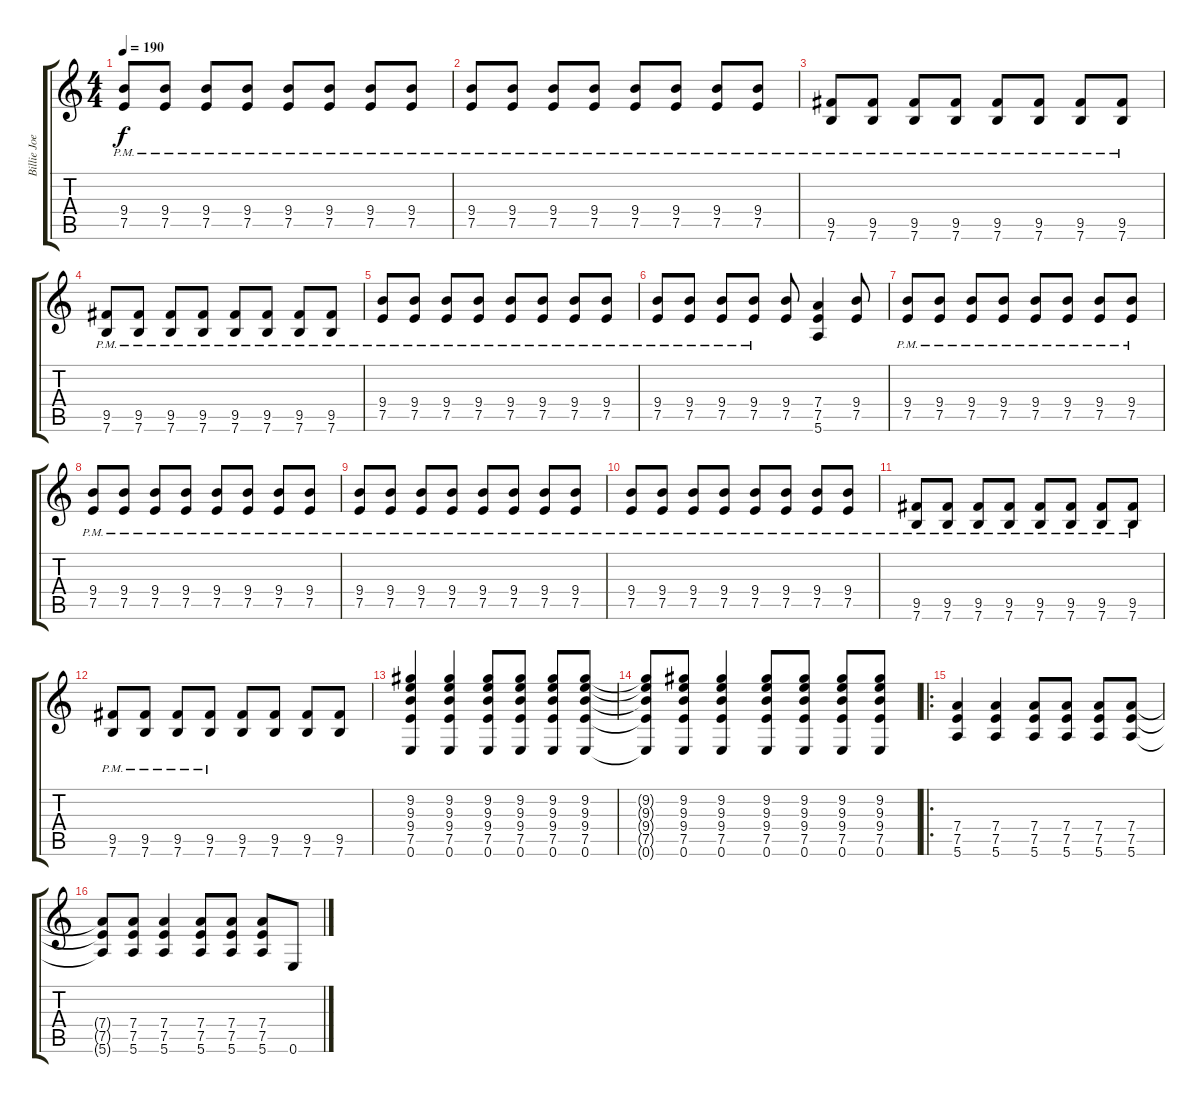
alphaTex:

\track ("Billie Joe" "Billie Joe") {instrument overdrivenguitar}
\staff {score tabs}
\tuning (E4 B3 G3 D3 A2 E2) {hide}
\ts (4 4)
\tempo 190
\clef g2
\ks c
(9.4{pm} 7.5{pm}).8{dy f} (9.4{pm} 7.5{pm}).8 (9.4{pm} 7.5{pm}).8 (9.4{pm} 7.5{pm}).8 (9.4{pm} 7.5{pm}).8 (9.4{pm} 7.5{pm}).8 (9.4{pm} 7.5{pm}).8 (9.4{pm} 7.5{pm}).8 |
(9.4{pm} 7.5{pm}).8 (9.4{pm} 7.5{pm}).8 (9.4{pm} 7.5{pm}).8 (9.4{pm} 7.5{pm}).8 (9.4{pm} 7.5{pm}).8 (9.4{pm} 7.5{pm}).8 (9.4{pm} 7.5{pm}).8 (9.4{pm} 7.5{pm}).8 |
(9.5{pm} 7.6{pm}).8 (9.5{pm} 7.6{pm}).8 (9.5{pm} 7.6{pm}).8 (9.5{pm} 7.6{pm}).8 (9.5{pm} 7.6{pm}).8 (9.5{pm} 7.6{pm}).8 (9.5{pm} 7.6{pm}).8 (9.5{pm} 7.6{pm}).8 |
(9.5{pm} 7.6{pm}).8 (9.5{pm} 7.6{pm}).8 (9.5{pm} 7.6{pm}).8 (9.5{pm} 7.6{pm}).8 (9.5{pm} 7.6{pm}).8 (9.5{pm} 7.6{pm}).8 (9.5{pm} 7.6{pm}).8 (9.5{pm} 7.6{pm}).8 |
(9.4{pm} 7.5{pm}).8 (9.4{pm} 7.5{pm}).8 (9.4{pm} 7.5{pm}).8 (9.4{pm} 7.5{pm}).8 (9.4{pm} 7.5{pm}).8 (9.4{pm} 7.5{pm}).8 (9.4{pm} 7.5{pm}).8 (9.4{pm} 7.5{pm}).8 |
(9.4{pm} 7.5{pm}).8 (9.4{pm} 7.5{pm}).8 (9.4{pm} 7.5{pm}).8 (9.4{pm} 7.5{pm}).8 (9.4 7.5).8 (7.4 7.5 5.6).4 (9.4 7.5).8 |
(9.4{pm} 7.5{pm}).8 (9.4{pm} 7.5{pm}).8 (9.4{pm} 7.5{pm}).8 (9.4{pm} 7.5{pm}).8 (9.4{pm} 7.5{pm}).8 (9.4{pm} 7.5{pm}).8 (9.4{pm} 7.5{pm}).8 (9.4{pm} 7.5{pm}).8 |
(9.4{pm} 7.5{pm}).8 (9.4{pm} 7.5{pm}).8 (9.4{pm} 7.5{pm}).8 (9.4{pm} 7.5{pm}).8 (9.4{pm} 7.5{pm}).8 (9.4{pm} 7.5{pm}).8 (9.4{pm} 7.5{pm}).8 (9.4{pm} 7.5{pm}).8 |
(9.4{pm} 7.5{pm}).8 (9.4{pm} 7.5{pm}).8 (9.4{pm} 7.5{pm}).8 (9.4{pm} 7.5{pm}).8 (9.4{pm} 7.5{pm}).8 (9.4{pm} 7.5{pm}).8 (9.4{pm} 7.5{pm}).8 (9.4{pm} 7.5{pm}).8 |
(9.4{pm} 7.5{pm}).8 (9.4{pm} 7.5{pm}).8 (9.4{pm} 7.5{pm}).8 (9.4{pm} 7.5{pm}).8 (9.4{pm} 7.5{pm}).8 (9.4{pm} 7.5{pm}).8 (9.4{pm} 7.5{pm}).8 (9.4{pm} 7.5{pm}).8 |
(9.5{pm} 7.6{pm}).8 (9.5{pm} 7.6{pm}).8 (9.5{pm} 7.6{pm}).8 (9.5{pm} 7.6{pm}).8 (9.5{pm} 7.6{pm}).8 (9.5{pm} 7.6{pm}).8 (9.5{pm} 7.6{pm}).8 (9.5{pm} 7.6{pm}).8 |
(9.5{pm} 7.6{pm}).8 (9.5{pm} 7.6{pm}).8 (9.5{pm} 7.6{pm}).8 (9.5{pm} 7.6{pm}).8 (9.5 7.6).8 (9.5 7.6).8 (9.5 7.6).8 (9.5 7.6).8 |
(9.2 9.3 9.4 7.5 0.6).4 (9.2 9.3 9.4 7.5 0.6).4 (9.2 9.3 9.4 7.5 0.6).8 (9.2 9.3 9.4 7.5 0.6).8 (9.2 9.3 9.4 7.5 0.6).8 (9.2 9.3 9.4 7.5 0.6).8 |
(9.2{t} 9.3{t} 9.4{t} 7.5{t} 0.6{t}).8 (9.2 9.3 9.4 7.5 0.6).8 (9.2 9.3 9.4 7.5 0.6).4 (9.2 9.3 9.4 7.5 0.6).8 (9.2 9.3 9.4 7.5 0.6).8 (9.2 9.3 9.4 7.5 0.6).8 (9.2 9.3 9.4 7.5 0.6).8 |
\ro
(7.4 7.5 5.6).4 (7.4 7.5 5.6).4 (7.4 7.5 5.6).8 (7.4 7.5 5.6).8 (7.4 7.5 5.6).8 (7.4 7.5 5.6).8 |
(7.4{t} 7.5{t} 5.6{t}).8 (7.4 7.5 5.6).8 (7.4 7.5 5.6).4 (7.4 7.5 5.6).8 (7.4 7.5 5.6).8 (7.4 7.5 5.6).8 0.6.8
